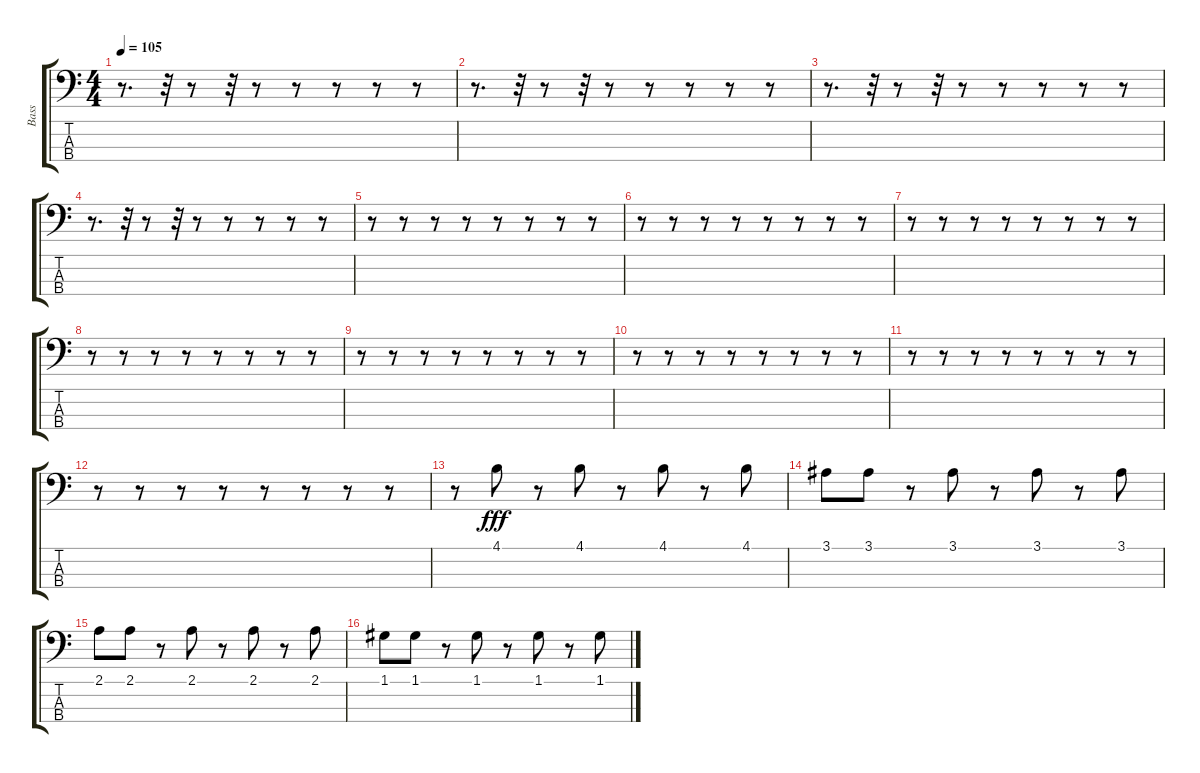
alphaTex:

\track ("Bass" "Bass") {instrument electricbasspick}
\staff {score tabs}
\tuning (G2 D2 A1 E1) {hide}
\ts (4 4)
\tempo 105
\clef f4
\ks c
r.8{d dy f} r.32 r.8 r.32 r.8 r.8 r.8 r.8 r.8 |
r.8{d} r.32 r.8 r.32 r.8 r.8 r.8 r.8 r.8 |
r.8{d} r.32 r.8 r.32 r.8 r.8 r.8 r.8 r.8 |
r.8{d} r.32 r.8 r.32 r.8 r.8 r.8 r.8 r.8 |
r.8 r.8 r.8 r.8 r.8 r.8 r.8 r.8 |
r.8 r.8 r.8 r.8 r.8 r.8 r.8 r.8 |
r.8 r.8 r.8 r.8 r.8 r.8 r.8 r.8 |
r.8 r.8 r.8 r.8 r.8 r.8 r.8 r.8 |
r.8 r.8 r.8 r.8 r.8 r.8 r.8 r.8 |
r.8 r.8 r.8 r.8 r.8 r.8 r.8 r.8 |
r.8 r.8 r.8 r.8 r.8 r.8 r.8 r.8 |
r.8 r.8 r.8 r.8 r.8 r.8 r.8 r.8 |
r.8 4.1.8{dy fff} r.8 4.1.8 r.8 4.1.8 r.8 4.1.8 |
3.1.8 3.1.8 r.8 3.1.8 r.8 3.1.8 r.8 3.1.8 |
2.1.8 2.1.8 r.8 2.1.8 r.8 2.1.8 r.8 2.1.8 |
1.1.8 1.1.8 r.8 1.1.8 r.8 1.1.8 r.8 1.1.8
